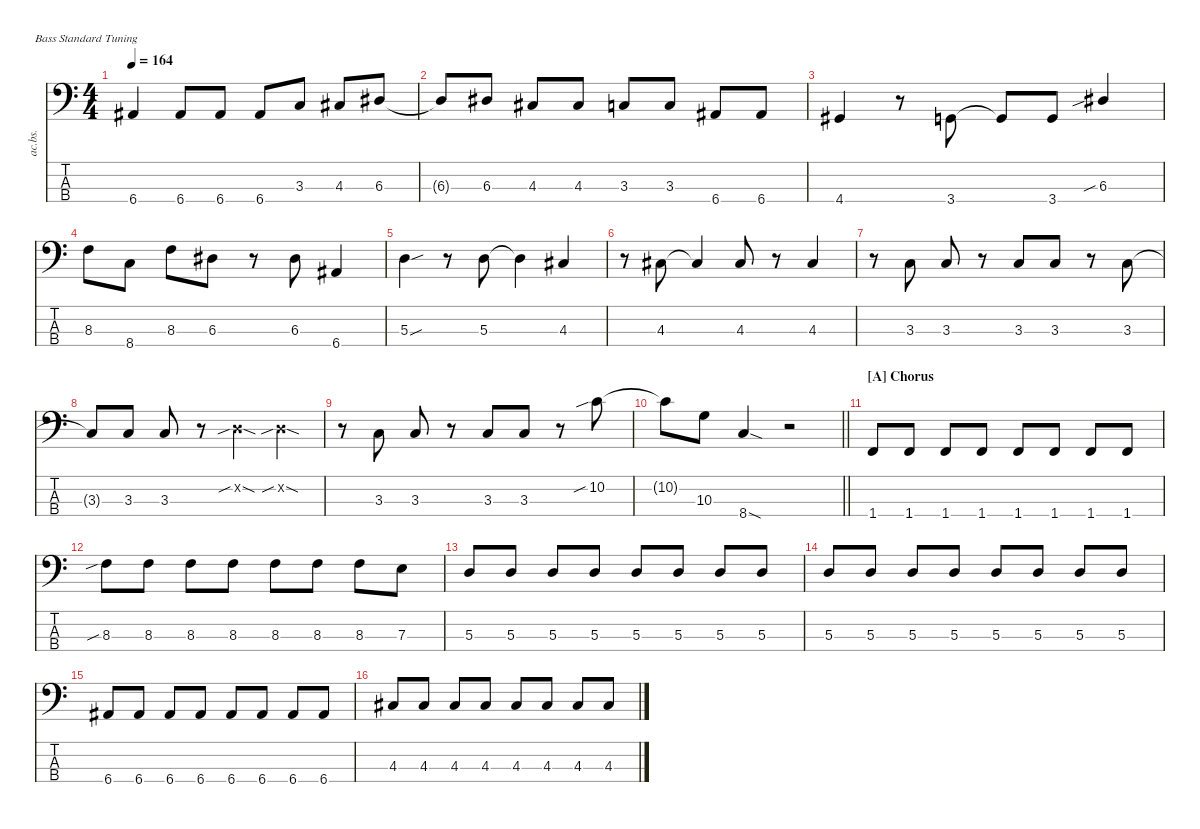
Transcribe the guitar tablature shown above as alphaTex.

\defaultSystemsLayout 4
\hideDynamics
\bracketExtendMode nobrackets
\track ("Acoustic Bass" "ac.bs.") {mute instrument acousticbass}
\staff {score tabs}
\tuning (G2 D2 A1 E1)
\ts (4 4)
\tempo 164
\clef f4
\ks c
6.4{acc #}.4{dy mf beam Up} 6.4{acc #}.8{beam Up} 6.4{acc #}.8{beam Up} 6.4{acc #}.8{beam Up} 3.3.8{beam Up} 4.3{acc #}.8{beam Up} 6.3{acc #}.8{beam Up} |
6.3{t acc #}.8{beam Up} 6.3{acc #}.8{beam Up} 4.3{acc #}.8{beam Up} 4.3{acc #}.8{beam Up} 3.3.8{beam Up} 3.3.8{beam Up} 6.4{acc #}.8{beam Up} 6.4{acc #}.8{beam Up} |
4.4{acc #}.4{beam Up} r.8{beam Down} 3.4.8{beam Up} 3.4{t}.8{beam Up} 3.4.8{beam Up} 6.3{sib acc #}.4{beam Up} |
8.3.8{beam Down} 8.4.8{beam Down} 8.3.8{beam Down} 6.3{acc #}.8{beam Down} r.8{beam Down} 6.3{acc #}.8{beam Down} 6.4{acc #}.4{beam Up} |
5.3{sou}.4{beam Down} r.8{beam Down} 5.3.8{beam Down} 5.3{t}.4{beam Down} 4.3{acc #}.4{beam Up} |
r.8{beam Down} 4.3{acc #}.8{beam Up} 4.3{t acc #}.4{beam Up} 4.3{acc #}.8{beam Up} r.8{beam Down} 4.3{acc #}.4{beam Up} |
r.8{beam Down} 3.3.8{beam Up} 3.3.8{beam Up} r.8{beam Down} 3.3.8{beam Up} 3.3.8{beam Up} r.8{beam Down} 3.3.8{beam Up} |
3.3{t}.8{beam Up} 3.3.8{beam Up} 3.3.8{beam Up} r.8{beam Down} 0.2{sib sod x}.4{beam Down} 0.2{sib sod x}.4{beam Down} |
r.8{beam Down} 3.3.8{beam Up} 3.3.8{beam Up} r.8{beam Down} 3.3.8{beam Up} 3.3.8{beam Up} r.8{beam Down} 10.2{sib}.8{beam Down} |
\barLineRight lightlight
10.2{t}.8{beam Down} 10.3.8{beam Down} 8.4{sod}.4{beam Up} r.2{beam Down} |
\section ("A" "Chorus")
1.4.8{beam Up} 1.4.8{beam Up} 1.4.8{beam Up} 1.4.8{beam Up} 1.4.8{beam Up} 1.4.8{beam Up} 1.4.8{beam Up} 1.4.8{beam Up} |
8.3{sib}.8{beam Down} 8.3.8{beam Down} 8.3.8{beam Down} 8.3.8{beam Down} 8.3.8{beam Down} 8.3.8{beam Down} 8.3.8{beam Down} 7.3.8{beam Down} |
5.3.8{beam Up} 5.3.8{beam Up} 5.3.8{beam Up} 5.3.8{beam Up} 5.3.8{beam Up} 5.3.8{beam Up} 5.3.8{beam Up} 5.3.8{beam Up} |
5.3.8{beam Up} 5.3.8{beam Up} 5.3.8{beam Up} 5.3.8{beam Up} 5.3.8{beam Up} 5.3.8{beam Up} 5.3.8{beam Up} 5.3.8{beam Up} |
6.4{acc #}.8{beam Up} 6.4{acc #}.8{beam Up} 6.4{acc #}.8{beam Up} 6.4{acc #}.8{beam Up} 6.4{acc #}.8{beam Up} 6.4{acc #}.8{beam Up} 6.4{acc #}.8{beam Up} 6.4{acc #}.8{beam Up} |
4.3{acc #}.8{beam Up} 4.3{acc #}.8{beam Up} 4.3{acc #}.8{beam Up} 4.3{acc #}.8{beam Up} 4.3{acc #}.8{beam Up} 4.3{acc #}.8{beam Up} 4.3{acc #}.8{beam Up} 4.3{acc #}.8{beam Up}
